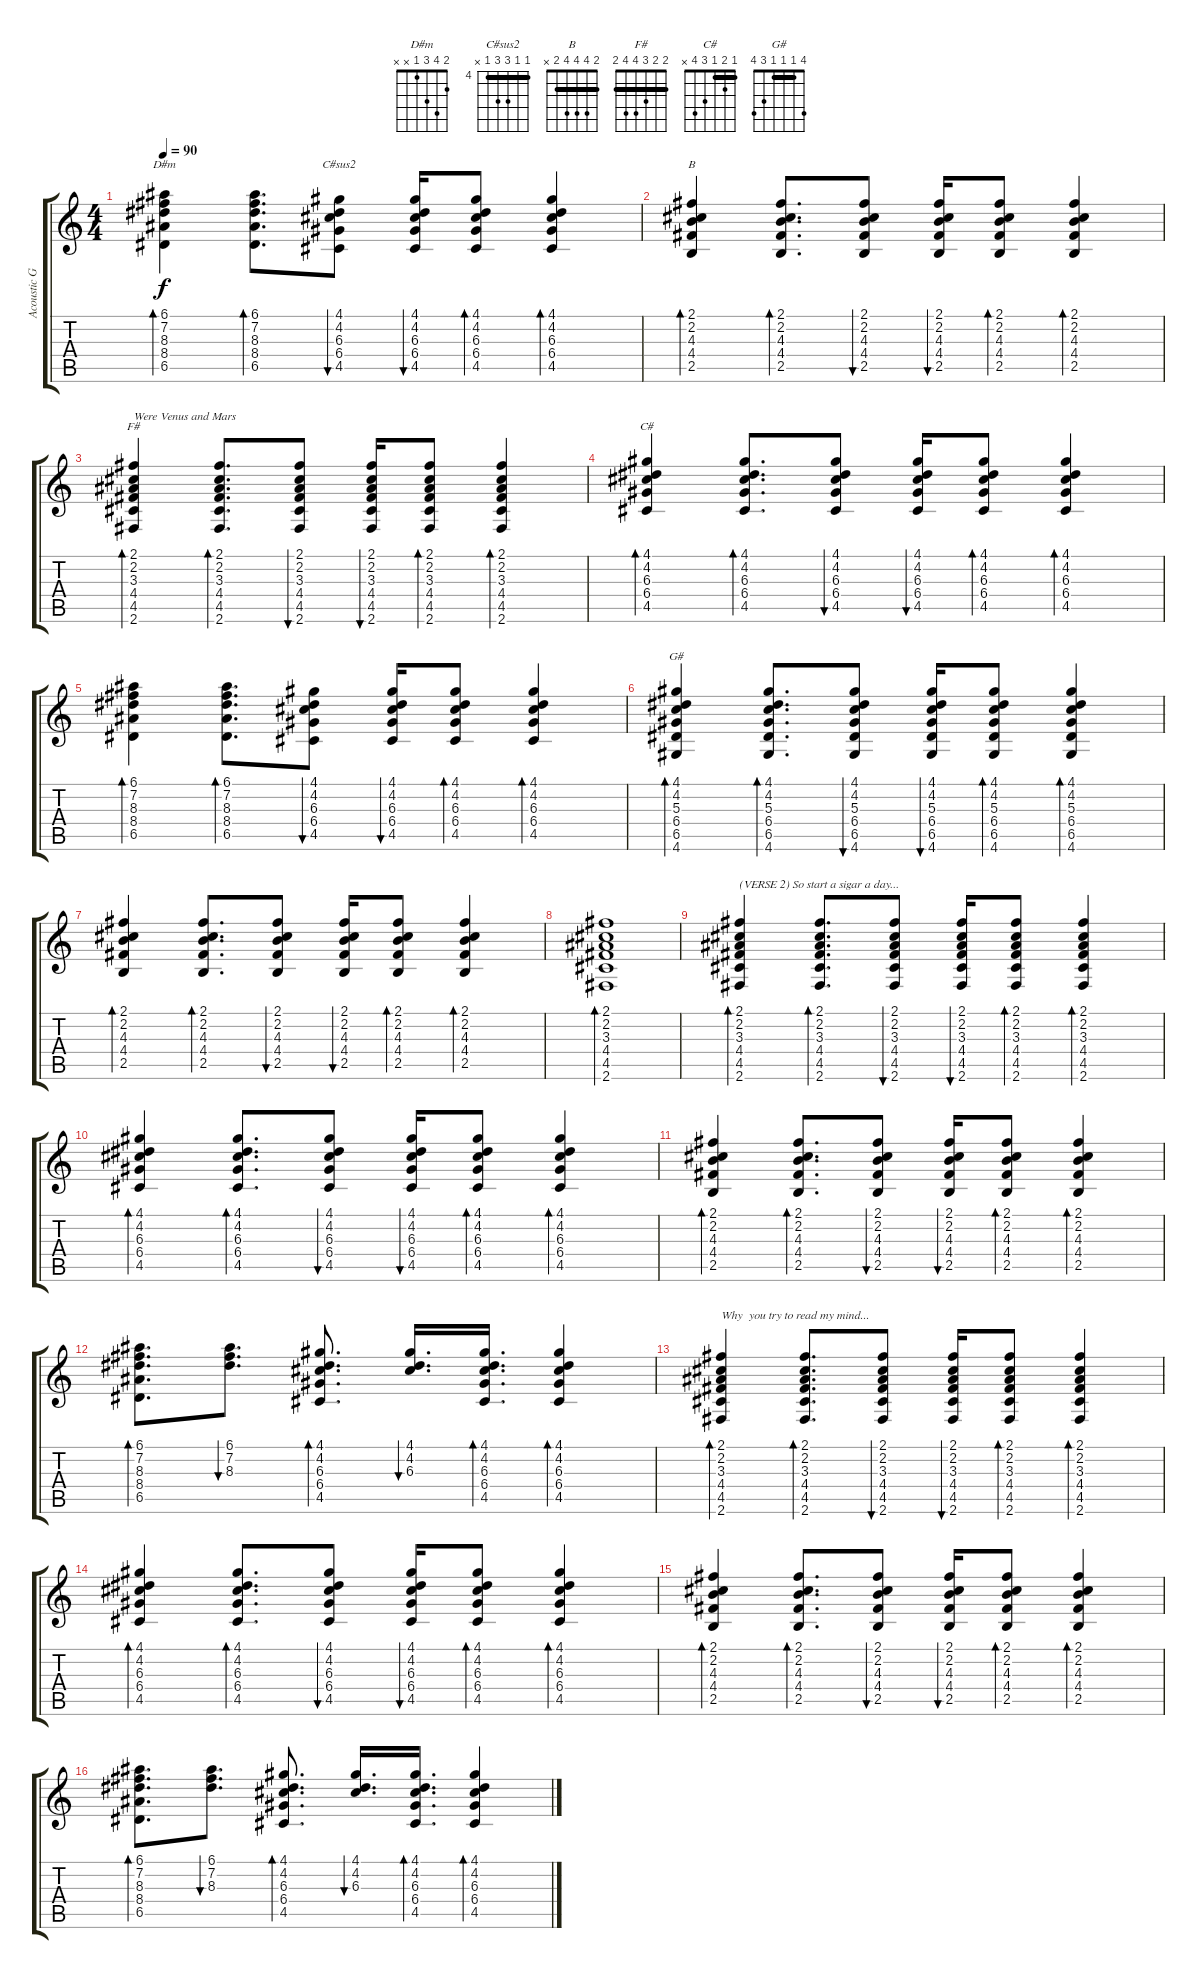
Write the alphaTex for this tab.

\track ("Acoustic Guitar" "Acoustic G") {instrument acousticguitarsteel}
\staff {score tabs}
\tuning (E4 B3 G3 D3 A2 E2) {hide}
\chord ("D#m" 2 4 3 1 x x)
\chord ("C#sus2" 4 4 6 6 4 x) {firstfret 4 barre 4}
\chord ("B" 2 4 4 4 2 x) {barre 2}
\chord ("F#" 2 2 3 4 4 2) {barre 2}
\chord ("C#" 1 2 1 3 4 x) {barre 1}
\chord ("G#" 4 1 1 1 3 4) {barre 1}
\ts (4 4)
\tempo 90
\clef g2
\ks c
(6.1 7.2 8.3 8.4 6.5).4{bd 30 ch "D#m" dy f} (6.1 7.2 8.3 8.4 6.5).8{d bd 30} (4.1 4.2 6.3 6.4 4.5).8{bu 30 ch "C#sus2"} (4.1 4.2 6.3 6.4 4.5).16{bu 30} (4.1 4.2 6.3 6.4 4.5).8{bd 30} (4.1 4.2 6.3 6.4 4.5).4{bd 30} |
(2.1 2.2 4.3 4.4 2.5).4{bd 30 ch "B"} (2.1 2.2 4.3 4.4 2.5).8{d bd 30} (2.1 2.2 4.3 4.4 2.5).8{bu 30} (2.1 2.2 4.3 4.4 2.5).16{bu 30} (2.1 2.2 4.3 4.4 2.5).8{bd 30} (2.1 2.2 4.3 4.4 2.5).4{bd 30} |
(2.1 2.2 3.3 4.4 4.5 2.6).4{bd 30 ch "F#" txt "Were Venus and Mars"} (2.1 2.2 3.3 4.4 4.5 2.6).8{d bd 30} (2.1 2.2 3.3 4.4 4.5 2.6).8{bu 30} (2.1 2.2 3.3 4.4 4.5 2.6).16{bu 30} (2.1 2.2 3.3 4.4 4.5 2.6).8{bd 30} (2.1 2.2 3.3 4.4 4.5 2.6).4{bd 30} |
(4.1 4.2 6.3 6.4 4.5).4{bd 30 ch "C#"} (4.1 4.2 6.3 6.4 4.5).8{d bd 30} (4.1 4.2 6.3 6.4 4.5).8{bu 30} (4.1 4.2 6.3 6.4 4.5).16{bu 30} (4.1 4.2 6.3 6.4 4.5).8{bd 30} (4.1 4.2 6.3 6.4 4.5).4{bd 30} |
(6.1 7.2 8.3 8.4 6.5).4{bd 30} (6.1 7.2 8.3 8.4 6.5).8{d bd 30} (4.1 4.2 6.3 6.4 4.5).8{bu 30} (4.1 4.2 6.3 6.4 4.5).16{bu 30} (4.1 4.2 6.3 6.4 4.5).8{bd 30} (4.1 4.2 6.3 6.4 4.5).4{bd 30} |
(4.1 4.2 5.3 6.4 6.5 4.6).4{bd 30 ch "G#"} (4.1 4.2 5.3 6.4 6.5 4.6).8{d bd 30} (4.1 4.2 5.3 6.4 6.5 4.6).8{bu 30} (4.1 4.2 5.3 6.4 6.5 4.6).16{bu 30} (4.1 4.2 5.3 6.4 6.5 4.6).8{bd 30} (4.1 4.2 5.3 6.4 6.5 4.6).4{bd 30} |
(2.1 2.2 4.3 4.4 2.5).4{bd 30} (2.1 2.2 4.3 4.4 2.5).8{d bd 30} (2.1 2.2 4.3 4.4 2.5).8{bu 30} (2.1 2.2 4.3 4.4 2.5).16{bu 30} (2.1 2.2 4.3 4.4 2.5).8{bd 30} (2.1 2.2 4.3 4.4 2.5).4{bd 30} |
(2.1 2.2 3.3 4.4 4.5 2.6).1{bd 30} |
(2.1 2.2 3.3 4.4 4.5 2.6).4{bd 30 txt "(VERSE 2) So start a sigar a day..."} (2.1 2.2 3.3 4.4 4.5 2.6).8{d bd 30} (2.1 2.2 3.3 4.4 4.5 2.6).8{bu 30} (2.1 2.2 3.3 4.4 4.5 2.6).16{bu 30} (2.1 2.2 3.3 4.4 4.5 2.6).8{bd 30} (2.1 2.2 3.3 4.4 4.5 2.6).4{bd 30} |
(4.1 4.2 6.3 6.4 4.5).4{bd 30} (4.1 4.2 6.3 6.4 4.5).8{d bd 30} (4.1 4.2 6.3 6.4 4.5).8{bu 30} (4.1 4.2 6.3 6.4 4.5).16{bu 30} (4.1 4.2 6.3 6.4 4.5).8{bd 30} (4.1 4.2 6.3 6.4 4.5).4{bd 30} |
(2.1 2.2 4.3 4.4 2.5).4{bd 30} (2.1 2.2 4.3 4.4 2.5).8{d bd 30} (2.1 2.2 4.3 4.4 2.5).8{bu 30} (2.1 2.2 4.3 4.4 2.5).16{bu 30} (2.1 2.2 4.3 4.4 2.5).8{bd 30} (2.1 2.2 4.3 4.4 2.5).4{bd 30} |
(6.1 7.2 8.3 8.4 6.5).8{d bd 30} (6.1 7.2 8.3).8{d bu 60} (4.1 4.2 6.3 6.4 4.5).8{d bd 60} (4.1 4.2 6.3).16{d bu 60} (4.1 4.2 6.3 6.4 4.5).16{d bd 30} (4.1 4.2 6.3 6.4 4.5).4{bd 30} |
(2.1 2.2 3.3 4.4 4.5 2.6).4{bd 30 txt "Why  you try to read my mind..."} (2.1 2.2 3.3 4.4 4.5 2.6).8{d bd 30} (2.1 2.2 3.3 4.4 4.5 2.6).8{bu 30} (2.1 2.2 3.3 4.4 4.5 2.6).16{bu 30} (2.1 2.2 3.3 4.4 4.5 2.6).8{bd 30} (2.1 2.2 3.3 4.4 4.5 2.6).4{bd 30} |
(4.1 4.2 6.3 6.4 4.5).4{bd 30} (4.1 4.2 6.3 6.4 4.5).8{d bd 30} (4.1 4.2 6.3 6.4 4.5).8{bu 30} (4.1 4.2 6.3 6.4 4.5).16{bu 30} (4.1 4.2 6.3 6.4 4.5).8{bd 30} (4.1 4.2 6.3 6.4 4.5).4{bd 30} |
(2.1 2.2 4.3 4.4 2.5).4{bd 30} (2.1 2.2 4.3 4.4 2.5).8{d bd 30} (2.1 2.2 4.3 4.4 2.5).8{bu 30} (2.1 2.2 4.3 4.4 2.5).16{bu 30} (2.1 2.2 4.3 4.4 2.5).8{bd 30} (2.1 2.2 4.3 4.4 2.5).4{bd 30} |
(6.1 7.2 8.3 8.4 6.5).8{d bd 30} (6.1 7.2 8.3).8{d bu 60} (4.1 4.2 6.3 6.4 4.5).8{d bd 60} (4.1 4.2 6.3).16{d bu 60} (4.1 4.2 6.3 6.4 4.5).16{d bd 30} (4.1 4.2 6.3 6.4 4.5).4{bd 30}
